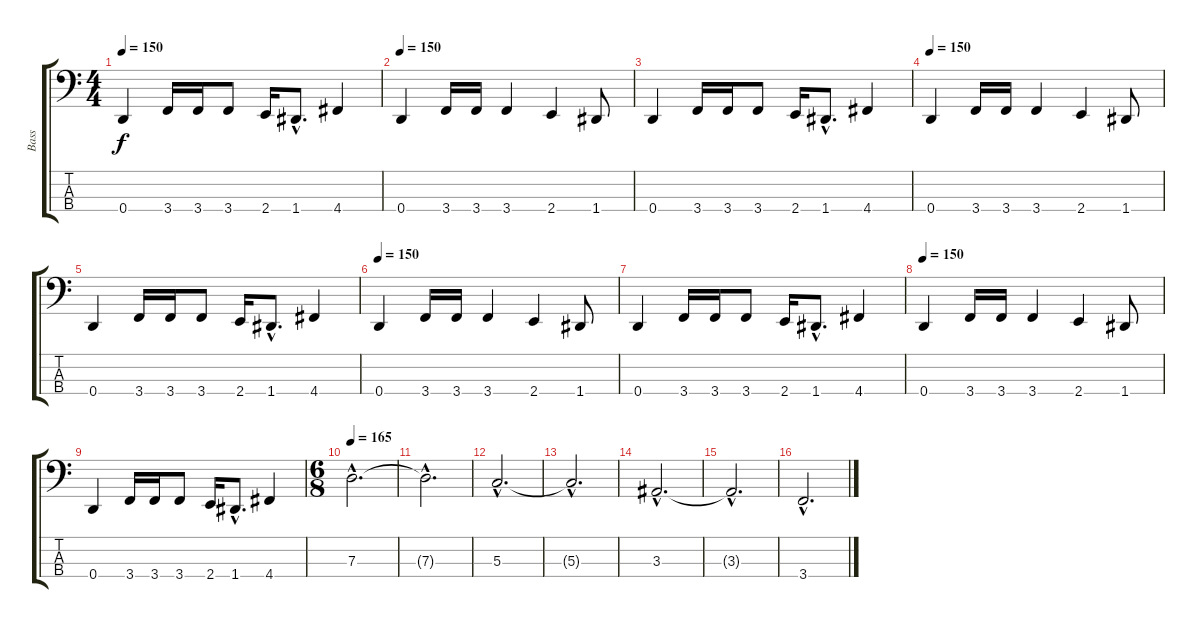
\track ("Bass" "Bass") {instrument electricbasspick}
\staff {score tabs}
\tuning (F2 C2 G1 D1) {hide}
\ts (4 4)
\tempo 150
\clef f4
\ks c
0.4.4{dy f} 3.4.16 3.4.16 3.4.8 2.4.16 1.4{hac}.8{d} 4.4.4 |
\tempo 150
0.4.4 3.4.16 3.4.16 3.4.4 2.4.4 1.4.8 |
0.4.4 3.4.16 3.4.16 3.4.8 2.4.16 1.4{hac}.8{d} 4.4.4 |
\tempo 150
0.4.4 3.4.16 3.4.16 3.4.4 2.4.4 1.4.8 |
0.4.4 3.4.16 3.4.16 3.4.8 2.4.16 1.4{hac}.8{d} 4.4.4 |
\tempo 150
0.4.4 3.4.16 3.4.16 3.4.4 2.4.4 1.4.8 |
0.4.4 3.4.16 3.4.16 3.4.8 2.4.16 1.4{hac}.8{d} 4.4.4 |
\tempo 150
0.4.4 3.4.16 3.4.16 3.4.4 2.4.4 1.4.8 |
0.4.4 3.4.16 3.4.16 3.4.8 2.4.16 1.4{hac}.8{d} 4.4.4 |
\ts (6 8)
\tempo 165
7.3{hac}.2{d} |
7.3{hac t}.2{d} |
5.3{hac}.2{d} |
5.3{hac t}.2{d} |
3.3{hac}.2{d} |
3.3{hac t}.2{d} |
3.4{hac}.2{d}
